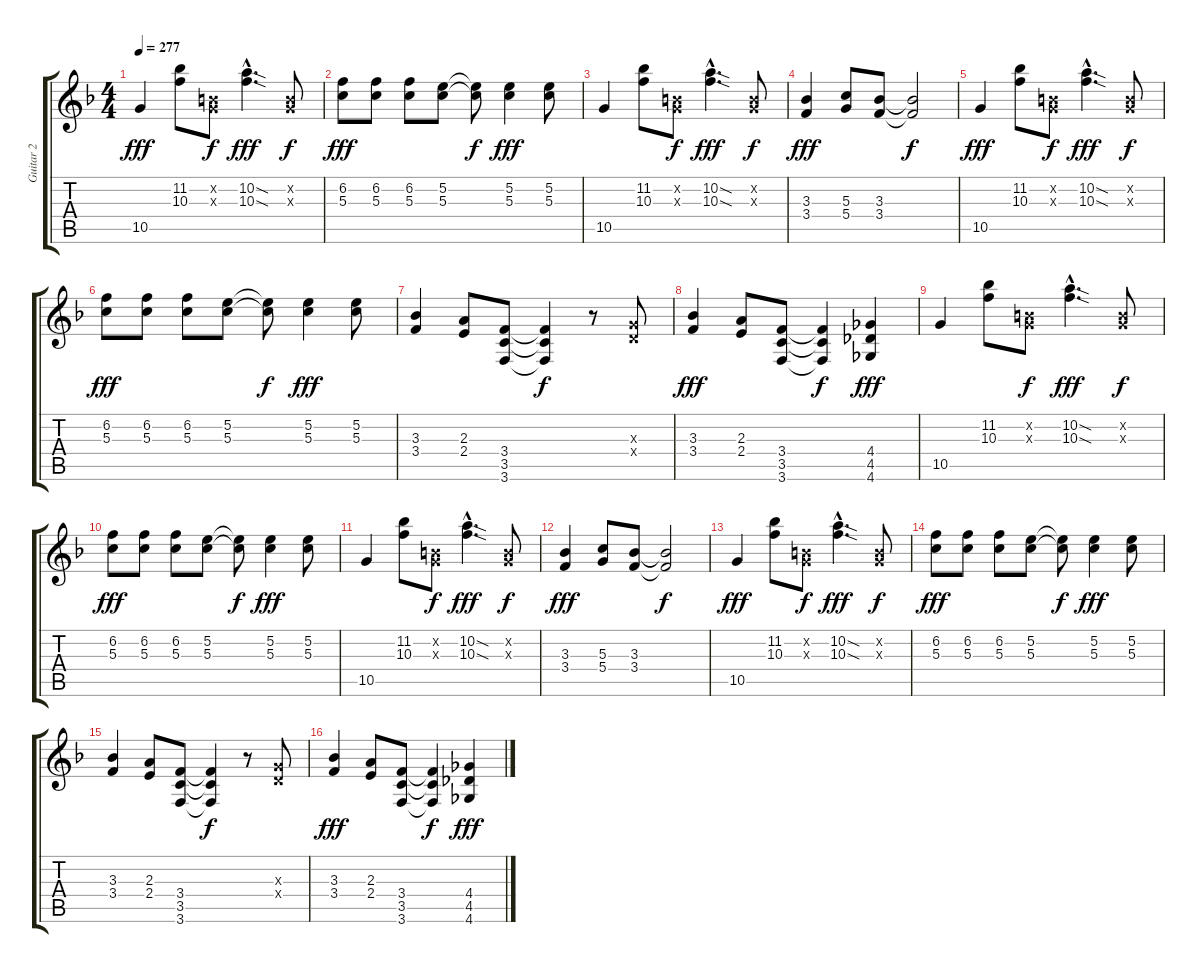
\track ("Guitar 2" "Guitar 2") {instrument distortionguitar}
\staff {score tabs}
\tuning (E4 B3 G3 D3 A2 D2) {hide}
\ts (4 4)
\tempo 277
\clef g2
\ks f
10.5.4{dy fff instrument distortionguitar} (11.2 10.3).8 (0.2{x} 0.3{x}).8{dy f} (10.2{sod hac} 10.3{sod hac}).4{d dy fff} (0.2{x} 0.3{x}).8{dy f} |
(6.2 5.3).8{dy fff} (6.2 5.3).8 (6.2 5.3).8 (5.2 5.3).8 (5.2{t} 5.3{t}).8{dy f} (5.2 5.3).4{dy fff} (5.2 5.3).8 |
10.5.4 (11.2 10.3).8 (0.2{x} 0.3{x}).8{dy f} (10.2{sod hac} 10.3{sod hac}).4{d dy fff} (0.2{x} 0.3{x}).8{dy f} |
(3.3 3.4).4{dy fff} (5.3 5.4).8 (3.3 3.4).8 (3.3{t} 3.4{t}).2{dy f} |
10.5.4{dy fff} (11.2 10.3).8 (0.2{x} 0.3{x}).8{dy f} (10.2{sod hac} 10.3{sod hac}).4{d dy fff} (0.2{x} 0.3{x}).8{dy f} |
(6.2 5.3).8{dy fff} (6.2 5.3).8 (6.2 5.3).8 (5.2 5.3).8 (5.2{t} 5.3{t}).8{dy f} (5.2 5.3).4{dy fff} (5.2 5.3).8 |
(3.3 3.4).4 (2.3 2.4).8 (3.4 3.5 3.6).8 (3.4{t} 3.5{t} 3.6{t}).4{dy f} r.8 (0.3{x} 0.4{x}).8 |
(3.3 3.4).4{dy fff} (2.3 2.4).8 (3.4 3.5 3.6).8 (3.4{t} 3.5{t} 3.6{t}).4{dy f} (4.4 4.5 4.6).4{dy fff} |
10.5.4 (11.2 10.3).8 (0.2{x} 0.3{x}).8{dy f} (10.2{sod hac} 10.3{sod hac}).4{d dy fff} (0.2{x} 0.3{x}).8{dy f} |
(6.2 5.3).8{dy fff} (6.2 5.3).8 (6.2 5.3).8 (5.2 5.3).8 (5.2{t} 5.3{t}).8{dy f} (5.2 5.3).4{dy fff} (5.2 5.3).8 |
10.5.4 (11.2 10.3).8 (0.2{x} 0.3{x}).8{dy f} (10.2{sod hac} 10.3{sod hac}).4{d dy fff} (0.2{x} 0.3{x}).8{dy f} |
(3.3 3.4).4{dy fff} (5.3 5.4).8 (3.3 3.4).8 (3.3{t} 3.4{t}).2{dy f} |
10.5.4{dy fff} (11.2 10.3).8 (0.2{x} 0.3{x}).8{dy f} (10.2{sod hac} 10.3{sod hac}).4{d dy fff} (0.2{x} 0.3{x}).8{dy f} |
(6.2 5.3).8{dy fff} (6.2 5.3).8 (6.2 5.3).8 (5.2 5.3).8 (5.2{t} 5.3{t}).8{dy f} (5.2 5.3).4{dy fff} (5.2 5.3).8 |
(3.3 3.4).4 (2.3 2.4).8 (3.4 3.5 3.6).8 (3.4{t} 3.5{t} 3.6{t}).4{dy f} r.8 (0.3{x} 0.4{x}).8 |
(3.3 3.4).4{dy fff} (2.3 2.4).8 (3.4 3.5 3.6).8 (3.4{t} 3.5{t} 3.6{t}).4{dy f} (4.4 4.5 4.6).4{dy fff}
